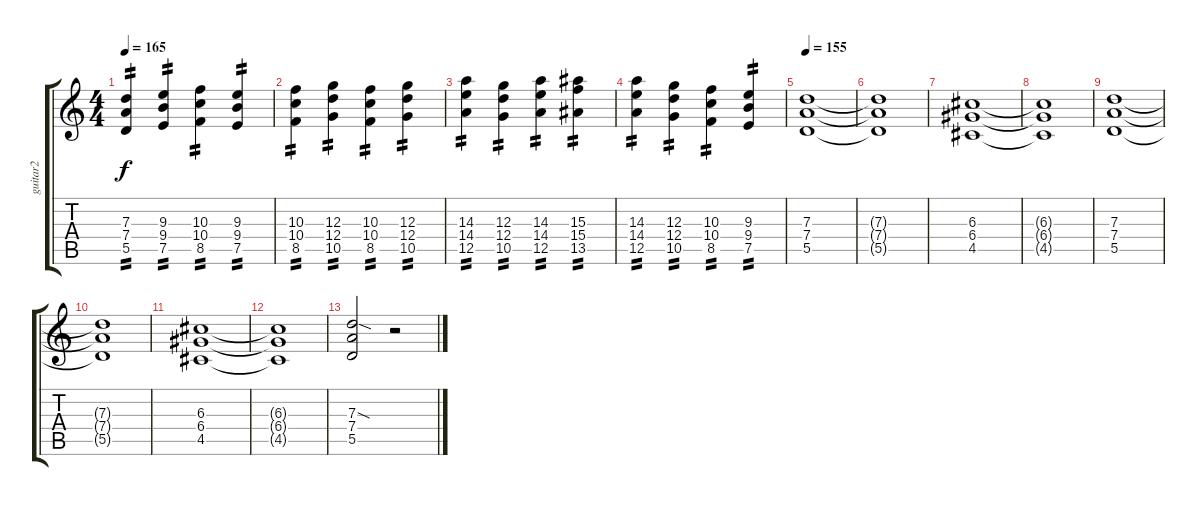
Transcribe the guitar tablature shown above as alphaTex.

\track ("guitar2" "guitar2") {instrument distortionguitar}
\staff {score tabs}
\tuning (E4 B3 G3 D3 A2 D2) {hide}
\ts (4 4)
\tempo 165
\clef g2
\ks c
(7.3 7.4 5.5).4{tp 2 dy f} (9.3 9.4 7.5).4{tp 2} (10.3 10.4 8.5).4{tp 2} (9.3 9.4 7.5).4{tp 2} |
(10.3 10.4 8.5).4{tp 2} (12.3 12.4 10.5).4{tp 2} (10.3 10.4 8.5).4{tp 2} (12.3 12.4 10.5).4{tp 2} |
(14.3 14.4 12.5).4{tp 2} (12.3 12.4 10.5).4{tp 2} (14.3 14.4 12.5).4{tp 2} (15.3 15.4 13.5).4{tp 2} |
(14.3 14.4 12.5).4{tp 2} (12.3 12.4 10.5).4{tp 2} (10.3 10.4 8.5).4{tp 2} (9.3 9.4 7.5).4{tp 2} |
\tempo 155
(7.3 7.4 5.5).1 |
(7.3{t} 7.4{t} 5.5{t}).1 |
(6.3 6.4 4.5).1 |
(6.3{t} 6.4{t} 4.5{t}).1 |
(7.3 7.4 5.5).1 |
(7.3{t} 7.4{t} 5.5{t}).1 |
(6.3 6.4 4.5).1 |
(6.3{t} 6.4{t} 4.5{t}).1 |
(7.3{sod} 7.4 5.5).2 r.2
